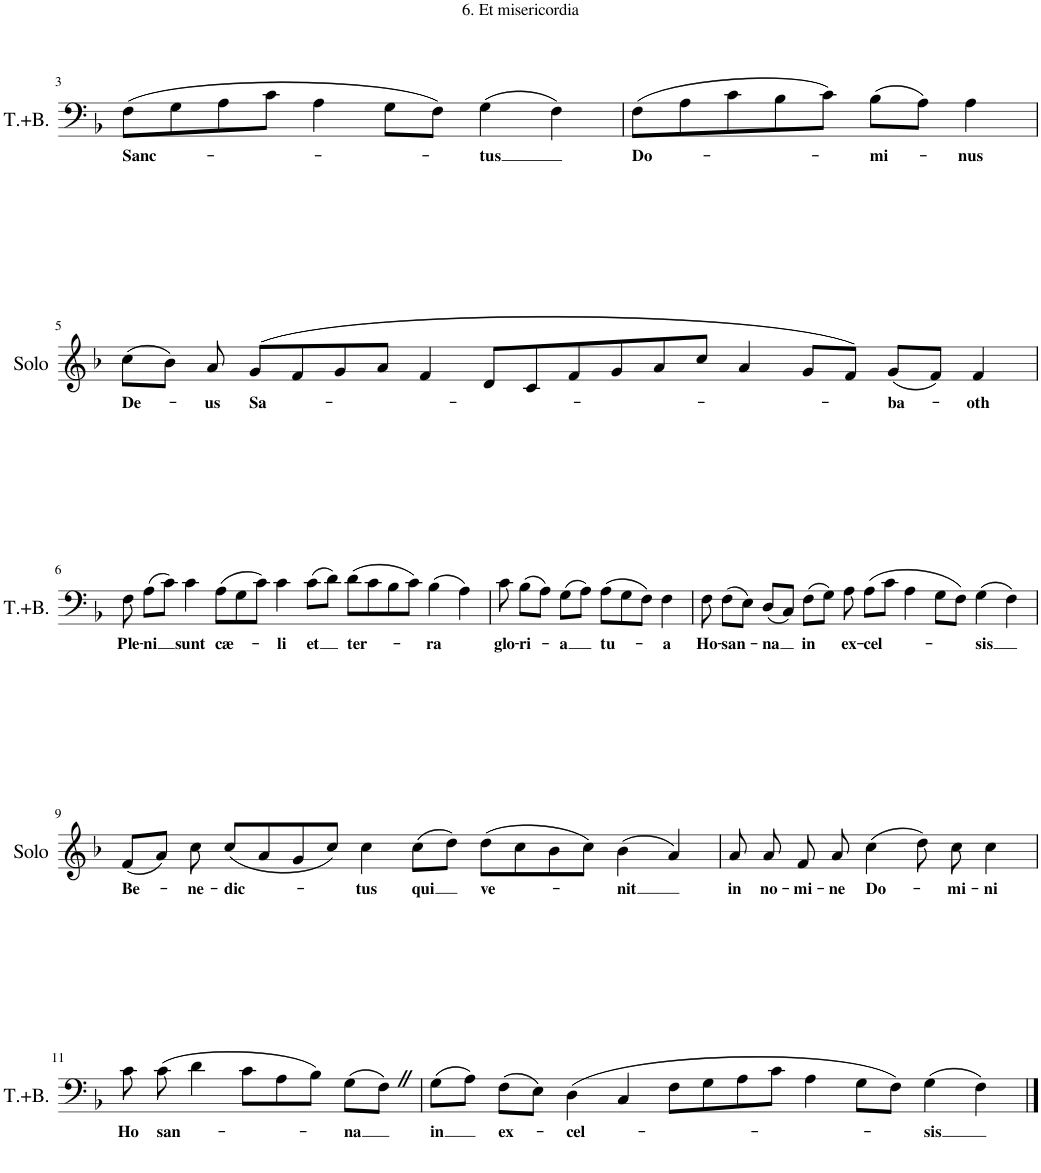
**kern	**text	**kern	**text
*part2	*part2	*part1	*part1
*staff2	*staff2	*staff1	*staff1
*I"T. +B.	*	*I"Solo	*
*I'T.+B.	*	*I'Solo	*
!!LO:PB:g=z
*clefF4	*	*clefG2	*
*k[b-]	*	*k[b-]	*
=3	=3	=3	=3
!	!LO:LY:b	!	!
(>8F\L	Sanc-	1r	.
8G\	.	.	.
8A\	.	.	.
8c\J	.	.	.
4A\	.	.	.
8G\L	.	.	.
8F\J)	.	.	.
!	!LO:LY:b	!	!
(>4G\	-tus	2ryy	.
4F\)	.	.	.
=4	=4	=4	=4
!	!LO:LY:b	!	!
(>8F\L	Do-	1r	.
8A\	.	.	.
8c\	.	.	.
8B-\	.	.	.
8c\J)	.	.	.
!	!LO:LY:b	!	!
(>8B-\L	-mi-	.	.
8A\J)	.	.	.
!	!LO:LY:b	!	!
[8A\	-nus	.	.
!!LO:LB:g=z
=5	=5	=5	=5
!	!	!	!LO:LY:b
1r	.	(>8cc\L	De-
.	.	8b-\J)	.
!	!	!	!LO:LY:b
.	.	8a/	-us
!	!	!	!LO:LY:b
.	.	(>8g/L	Sa-
.	.	8f/	.
.	.	8g/	.
.	.	8a/J	.
.	.	[8f/	.
8A\]	.	8ryy	.
1..ryy	.	8d/L	.
.	.	8c/	.
.	.	8f/	.
.	.	8g/	.
.	.	8a/	.
.	.	8cc/J	.
.	.	4a/	.
.	.	8g/L	.
.	.	8f/J)	.
!	!	!	!LO:LY:b
.	.	(<8g/L	-ba-
.	.	8f/J)	.
!	!	!	!LO:LY:b
.	.	4f/	-oth
!!LO:LB:g=z
=6	=6	=6	=6
!	!LO:LY:b	!	!
8F\	Ple-	1r	.
!	!LO:LY:b	!	!
(>8A\L	-ni	.	.
8c\J)	.	.	.
!	!LO:LY:b	!	!
4c\	sunt	.	.
!	!LO:LY:b	!	!
(>8A\L	cæ-	.	.
8G\	.	.	.
8c\J)	.	.	.
!	!LO:LY:b	!	!
4c\	-li	8f/]	.
.	.	1ryy	.
!	!LO:LY:b	!	!
(>8c\L	et	.	.
8d\J)	.	.	.
!	!LO:LY:b	!	!
(>8d\L	ter-	.	.
8c\	.	.	.
8B-\	.	.	.
8c\J)	.	.	.
!	!LO:LY:b	!	!
(>4B-\	-ra	.	.
.	.	4.ryy	.
4A\)	.	.	.
=7	=7	=7	=7
!	!LO:LY:b	!	!
8c\	glo-	1r	.
!	!LO:LY:b	!	!
(>8B-\L	-ri-	.	.
8A\J)	.	.	.
!	!LO:LY:b	!	!
(>8G\L	-a	.	.
8A\J)	.	.	.
!	!LO:LY:b	!	!
(>8A\L	tu-	.	.
8G\	.	.	.
8F\J)	.	.	.
!	!LO:LY:b	!	!
4F\	-a	4ryy	.
=8	=8	=8	=8
!	!LO:LY:b	!	!
8F\	Ho-	1r	.
!	!LO:LY:b	!	!
(>8F\L	-san-	.	.
8E\J)	.	.	.
!	!LO:LY:b	!	!
(<8D/L	-na	.	.
8C/J)	.	.	.
!	!LO:LY:b	!	!
(>8F\L	in	.	.
8G\J)	.	.	.
!	!LO:LY:b	!	!
8A\	ex-	.	.
!	!LO:LY:b	!	!
(>8A\L	-cel-	1ryy	.
8c\J	.	.	.
4A\	.	.	.
8G\L	.	.	.
8F\J)	.	.	.
!	!LO:LY:b	!	!
(>4G\	-sis	.	.
4F\)	.	4ryy	.
!!LO:LB:g=z
=9	=9	=9	=9
!	!	!	!LO:LY:b
1r	.	(<8f/L	Be-
.	.	8a/J)	.
!	!	!	!LO:LY:b
.	.	8cc\	-ne-
!	!	!	!LO:LY:b
.	.	(<8cc/L	-dic-
.	.	8a/	.
.	.	8g/	.
.	.	8cc/J)	.
!	!	!	!LO:LY:b
.	.	[8cc\	-tus
1ryy	.	8ryy	.
!	!	!	!LO:LY:b
.	.	(>8cc\L	qui
.	.	8dd\J)	.
!	!	!	!LO:LY:b
.	.	(>8dd\L	ve-
.	.	8cc\	.
.	.	8b-\	.
.	.	8cc\J)	.
!	!	!	!LO:LY:b
.	.	(>4b-\	-nit
4.ryy	.	.	.
.	.	4a/)	.
=10	=10	=10	=10
!	!	!	!LO:LY:b
1r	.	8a/	in
.	.	8cc\]	.
!	!	!	!LO:LY:b
.	.	8a/	no-
!	!	!	!LO:LY:b
.	.	8f/	-mi-
!	!	!	!LO:LY:b
.	.	8a/	-ne
!	!	!	!LO:LY:b
.	.	(>4cc\	Do-
.	.	8dd\)	.
!	!	!	!LO:LY:b
4.ryy	.	8cc\	-mi-
!	!	!	!LO:LY:b
.	.	4cc\	-ni
!!LO:LB:g=z
=11	=11	=11	=11
!	!LO:LY:b	!	!
8c\	Ho	1r	.
!	!LO:LY:b	!	!
(>8c\	-san-	.	.
4d\	.	.	.
8c\L	.	.	.
8A\	.	.	.
8B-\J)	.	.	.
!	!LO:LY:b	!	!
(>8G\L	-na	.	.
8FZ\J)	.	8ryy	.
=12	=12	=12	=12
!	!LO:LY:b	!	!
(>8G\L	-in	1r	.
8A\J)	.	.	.
!	!LO:LY:b	!	!
(>8F\L	ex-	.	.
8E\J)	.	.	.
!	!LO:LY:b	!	!
(>4D\	-cel-	.	.
4C/	.	.	.
8F\L	.	1.ryy	.
8G\	.	.	.
8A\	.	.	.
8c\J	.	.	.
4A\	.	.	.
8G\L	.	.	.
8F\J)	.	.	.
!	!LO:LY:b	!	!
(>4G\	-sis	.	.
4F\)	.	.	.
==	==	==	==
*-	*-	*-	*-
